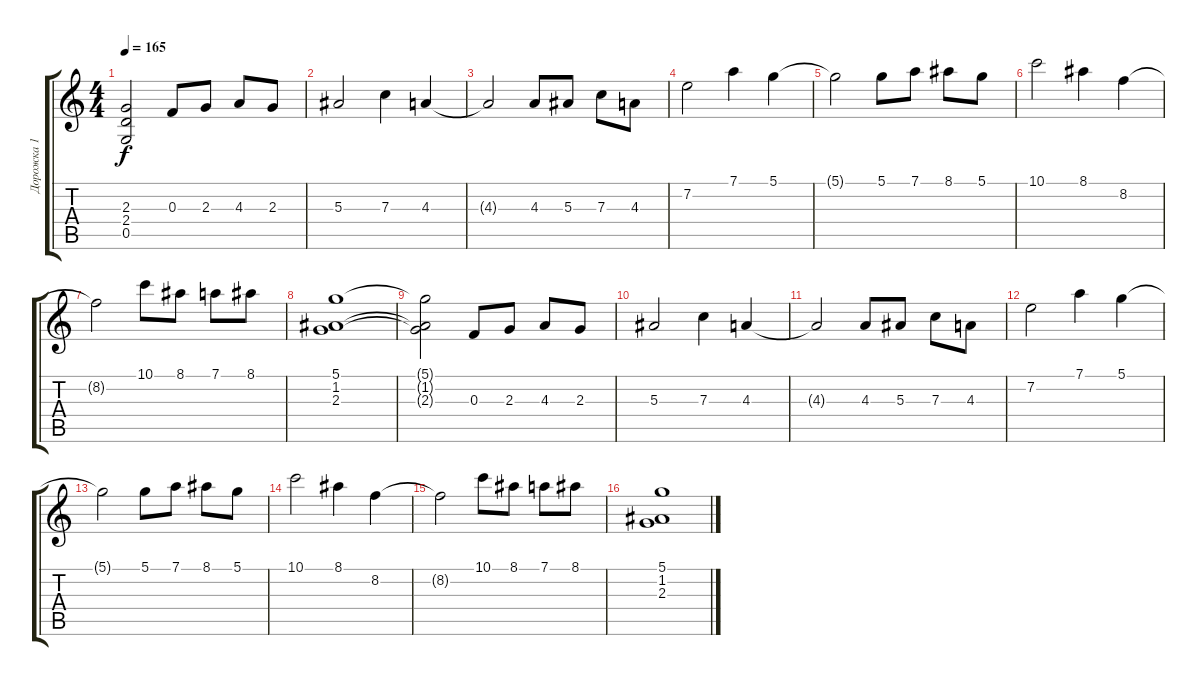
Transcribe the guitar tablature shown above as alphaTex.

\track ("Дорожка 1" "Дорожка 1") {instrument distortionguitar}
\staff {score tabs}
\tuning (D4 A3 F3 C3 G2 D2) {hide}
\ts (4 4)
\tempo 165
\clef g2
\ks c
(2.3 2.4 0.5).2{dy f} 0.3.8 2.3.8 4.3.8 2.3.8 |
5.3.2 7.3.4 4.3.4 |
4.3{t}.2 4.3.8 5.3.8 7.3.8 4.3.8 |
7.2.2 7.1.4 5.1.4 |
5.1{t}.2 5.1.8 7.1.8 8.1.8 5.1.8 |
10.1.2 8.1.4 8.2.4 |
8.2{t}.2 10.1.8 8.1.8 7.1.8 8.1.8 |
(5.1 1.2 2.3).1 |
(5.1{t} 1.2{t} 2.3{t}).2 0.3.8 2.3.8 4.3.8 2.3.8 |
5.3.2 7.3.4 4.3.4 |
4.3{t}.2 4.3.8 5.3.8 7.3.8 4.3.8 |
7.2.2 7.1.4 5.1.4 |
5.1{t}.2 5.1.8 7.1.8 8.1.8 5.1.8 |
10.1.2 8.1.4 8.2.4 |
8.2{t}.2 10.1.8 8.1.8 7.1.8 8.1.8 |
(5.1 1.2 2.3).1
